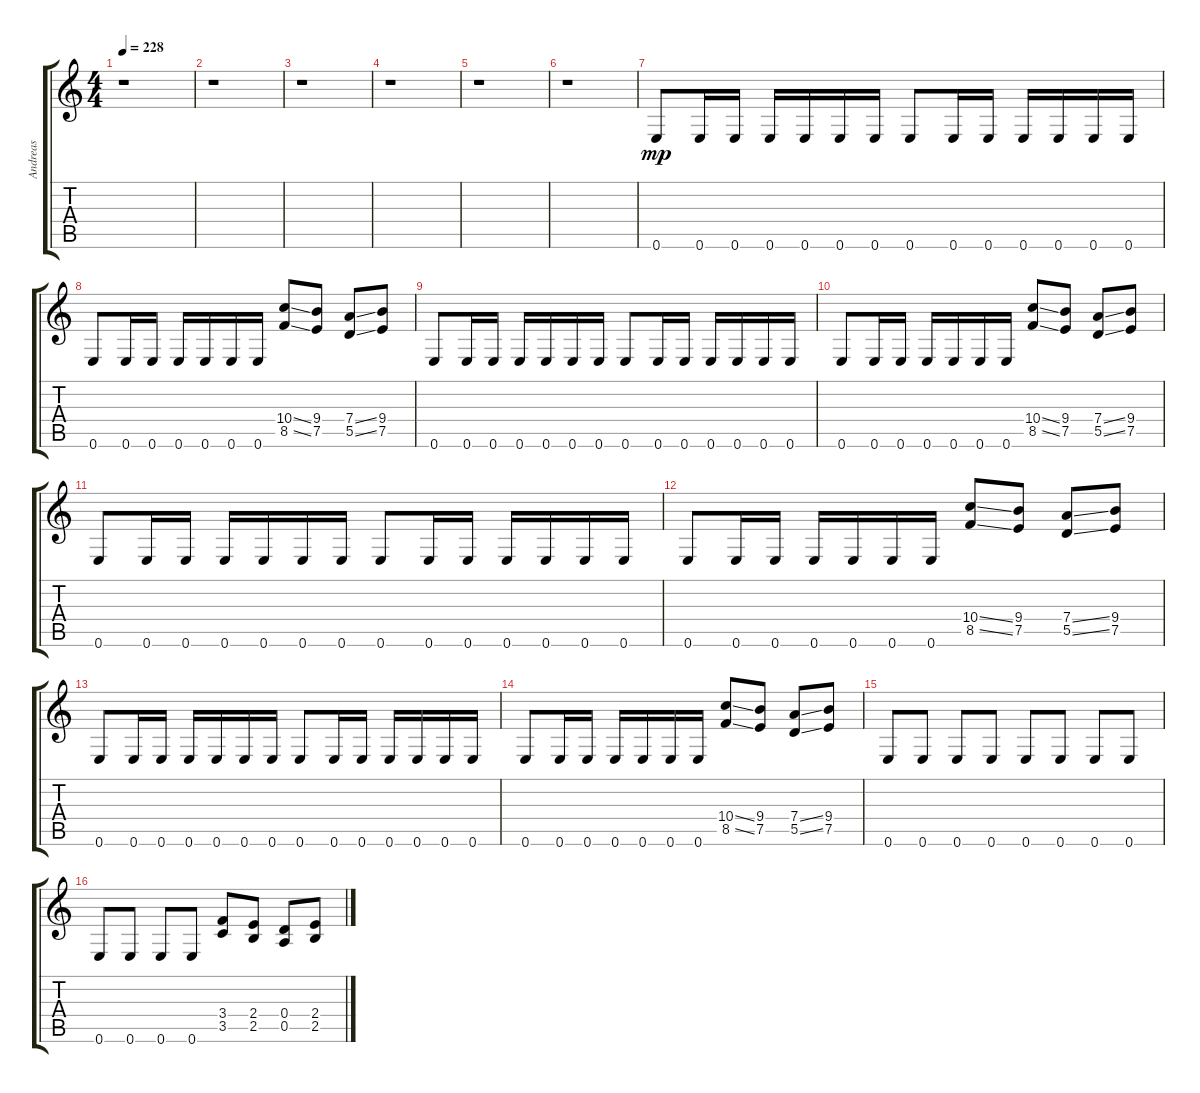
\track ("Andreas" "Andreas") {instrument distortionguitar}
\staff {score tabs}
\tuning (E4 B3 G3 D3 A2 E2) {hide}
\ts (4 4)
\tempo 228
\clef g2
\ks c
r.1{dy mp instrument distortionguitar} |
r.1 |
r.1 |
r.1 |
r.1 |
r.1 |
0.6.8 0.6.16 0.6.16 0.6.16 0.6.16 0.6.16 0.6.16 0.6.8 0.6.16 0.6.16 0.6.16 0.6.16 0.6.16 0.6.16 |
0.6.8 0.6.16 0.6.16 0.6.16 0.6.16 0.6.16 0.6.16 (10.4{ss} 8.5{ss}).8 (9.4 7.5).8 (7.4{ss} 5.5{ss}).8 (9.4 7.5).8 |
0.6.8 0.6.16 0.6.16 0.6.16 0.6.16 0.6.16 0.6.16 0.6.8 0.6.16 0.6.16 0.6.16 0.6.16 0.6.16 0.6.16 |
0.6.8 0.6.16 0.6.16 0.6.16 0.6.16 0.6.16 0.6.16 (10.4{ss} 8.5{ss}).8 (9.4 7.5).8 (7.4{ss} 5.5{ss}).8 (9.4 7.5).8 |
0.6.8 0.6.16 0.6.16 0.6.16 0.6.16 0.6.16 0.6.16 0.6.8 0.6.16 0.6.16 0.6.16 0.6.16 0.6.16 0.6.16 |
0.6.8 0.6.16 0.6.16 0.6.16 0.6.16 0.6.16 0.6.16 (10.4{ss} 8.5{ss}).8 (9.4 7.5).8 (7.4{ss} 5.5{ss}).8 (9.4 7.5).8 |
0.6.8 0.6.16 0.6.16 0.6.16 0.6.16 0.6.16 0.6.16 0.6.8 0.6.16 0.6.16 0.6.16 0.6.16 0.6.16 0.6.16 |
0.6.8 0.6.16 0.6.16 0.6.16 0.6.16 0.6.16 0.6.16 (10.4{ss} 8.5{ss}).8 (9.4 7.5).8 (7.4{ss} 5.5{ss}).8 (9.4 7.5).8 |
0.6.8 0.6.8 0.6.8 0.6.8 0.6.8 0.6.8 0.6.8 0.6.8 |
0.6.8 0.6.8 0.6.8 0.6.8 (3.4 3.5).8 (2.4 2.5).8 (0.4 0.5).8 (2.4 2.5).8
